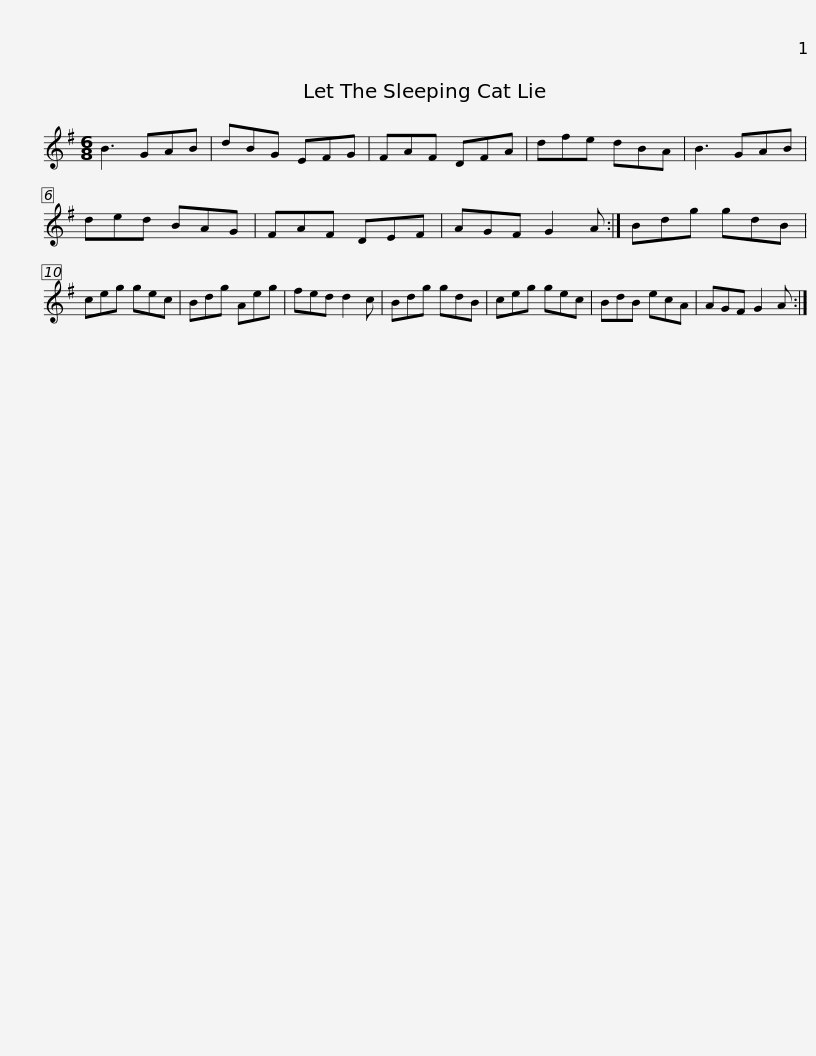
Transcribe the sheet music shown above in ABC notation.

X:1
L:1/8
M:6/8
I:linebreak $
K:G
V:1 treble
V:1
 B3 GAB | dBG EFG | FAF DFA | dfe dBA | B3 GAB | %5
 ded BAG | FAF DEF | AGF G2 A :|$ Bdg gdB | ceg gec | %10
 Bdg Aeg | fed d2 c | Bdg gdB | ceg gec | BdB ecA |$ %15
 AGF G2 A :| %16
